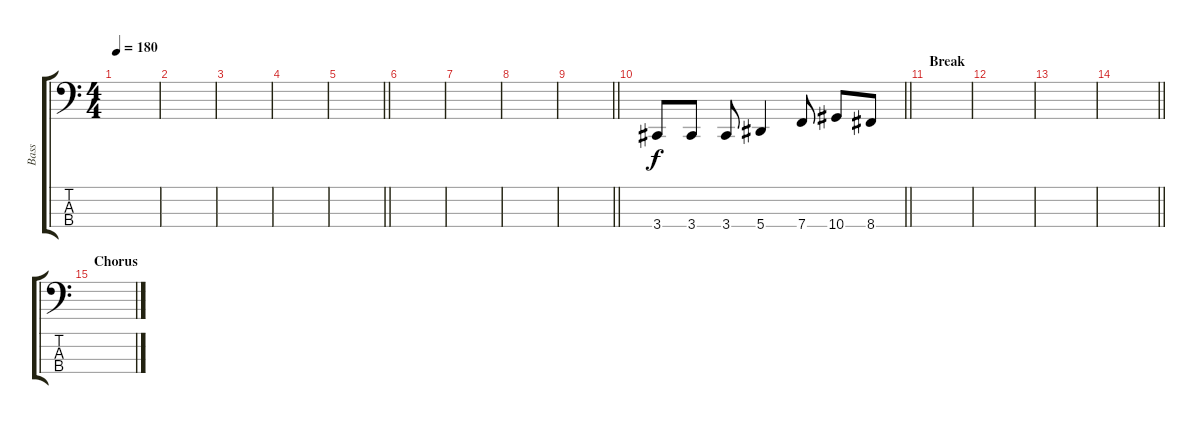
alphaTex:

\track ("Bass" "Bass") {instrument electricbassfinger}
\staff {score tabs}
\tuning (Eb2 Bb1 F1 Bb0) {hide}
\ts (4 4)
\tempo 180
\clef f4
\ks c
|
|
|
|
\barLineRight lightlight
|
|
|
|
\barLineRight lightlight
|
\barLineRight lightlight
3.4.8 3.4.8 3.4.8 5.4.4 7.4.8 10.4.8 8.4.8 |
\section ("" "Break")
|
|
|
\barLineRight lightlight
|
\section ("" "Chorus")
